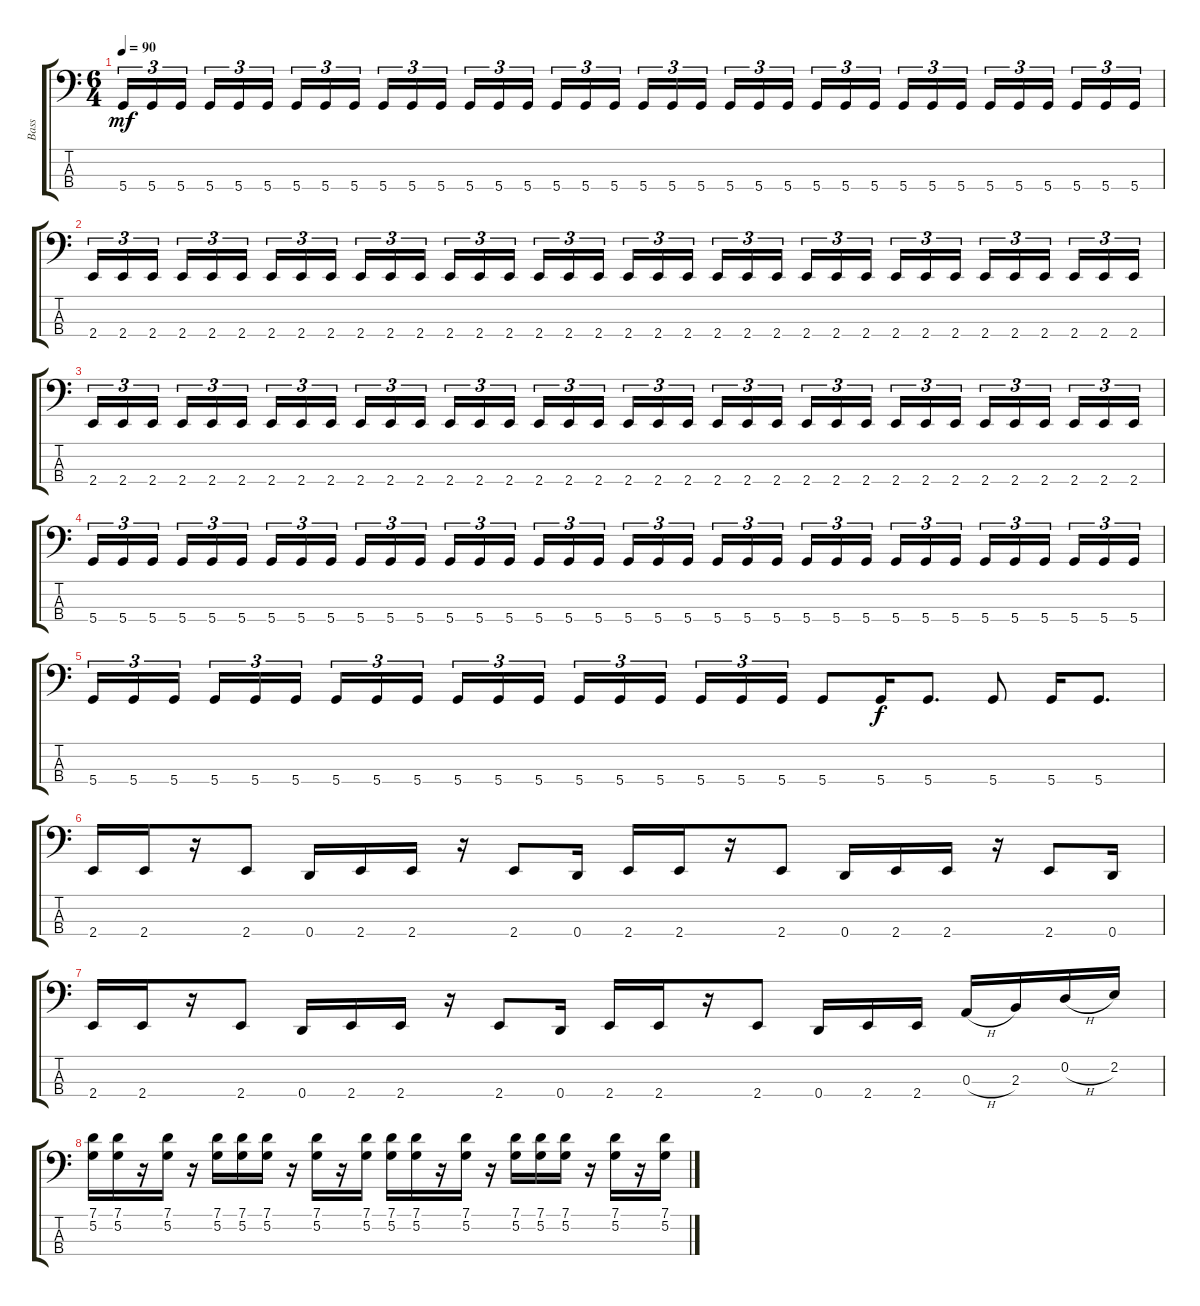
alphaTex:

\track ("Bass" "Bass") {instrument electricbassfinger}
\staff {score tabs}
\tuning (G2 D2 A1 D1) {hide}
\ts (6 4)
\tempo 90
\clef f4
\ks c
5.4.16{tu (3 2) dy mf} 5.4.16{tu (3 2)} 5.4.16{tu (3 2) beam splitsecondary} 5.4.16{tu (3 2)} 5.4.16{tu (3 2)} 5.4.16{tu (3 2) beam splitsecondary} 5.4.16{tu (3 2)} 5.4.16{tu (3 2)} 5.4.16{tu (3 2) beam splitsecondary} 5.4.16{tu (3 2)} 5.4.16{tu (3 2)} 5.4.16{tu (3 2) beam splitsecondary} 5.4.16{tu (3 2)} 5.4.16{tu (3 2)} 5.4.16{tu (3 2) beam splitsecondary} 5.4.16{tu (3 2)} 5.4.16{tu (3 2)} 5.4.16{tu (3 2)} 5.4.16{tu (3 2)} 5.4.16{tu (3 2)} 5.4.16{tu (3 2) beam splitsecondary} 5.4.16{tu (3 2)} 5.4.16{tu (3 2)} 5.4.16{tu (3 2) beam splitsecondary} 5.4.16{tu (3 2)} 5.4.16{tu (3 2)} 5.4.16{tu (3 2) beam splitsecondary} 5.4.16{tu (3 2)} 5.4.16{tu (3 2)} 5.4.16{tu (3 2) beam splitsecondary} 5.4.16{tu (3 2)} 5.4.16{tu (3 2)} 5.4.16{tu (3 2) beam splitsecondary} 5.4.16{tu (3 2)} 5.4.16{tu (3 2)} 5.4.16{tu (3 2)} |
2.4.16{tu (3 2)} 2.4.16{tu (3 2)} 2.4.16{tu (3 2) beam splitsecondary} 2.4.16{tu (3 2)} 2.4.16{tu (3 2)} 2.4.16{tu (3 2) beam splitsecondary} 2.4.16{tu (3 2)} 2.4.16{tu (3 2)} 2.4.16{tu (3 2) beam splitsecondary} 2.4.16{tu (3 2)} 2.4.16{tu (3 2)} 2.4.16{tu (3 2) beam splitsecondary} 2.4.16{tu (3 2)} 2.4.16{tu (3 2)} 2.4.16{tu (3 2) beam splitsecondary} 2.4.16{tu (3 2)} 2.4.16{tu (3 2)} 2.4.16{tu (3 2)} 2.4.16{tu (3 2)} 2.4.16{tu (3 2)} 2.4.16{tu (3 2) beam splitsecondary} 2.4.16{tu (3 2)} 2.4.16{tu (3 2)} 2.4.16{tu (3 2) beam splitsecondary} 2.4.16{tu (3 2)} 2.4.16{tu (3 2)} 2.4.16{tu (3 2) beam splitsecondary} 2.4.16{tu (3 2)} 2.4.16{tu (3 2)} 2.4.16{tu (3 2) beam splitsecondary} 2.4.16{tu (3 2)} 2.4.16{tu (3 2)} 2.4.16{tu (3 2) beam splitsecondary} 2.4.16{tu (3 2)} 2.4.16{tu (3 2)} 2.4.16{tu (3 2)} |
2.4.16{tu (3 2)} 2.4.16{tu (3 2)} 2.4.16{tu (3 2) beam splitsecondary} 2.4.16{tu (3 2)} 2.4.16{tu (3 2)} 2.4.16{tu (3 2) beam splitsecondary} 2.4.16{tu (3 2)} 2.4.16{tu (3 2)} 2.4.16{tu (3 2) beam splitsecondary} 2.4.16{tu (3 2)} 2.4.16{tu (3 2)} 2.4.16{tu (3 2) beam splitsecondary} 2.4.16{tu (3 2)} 2.4.16{tu (3 2)} 2.4.16{tu (3 2) beam splitsecondary} 2.4.16{tu (3 2)} 2.4.16{tu (3 2)} 2.4.16{tu (3 2)} 2.4.16{tu (3 2)} 2.4.16{tu (3 2)} 2.4.16{tu (3 2) beam splitsecondary} 2.4.16{tu (3 2)} 2.4.16{tu (3 2)} 2.4.16{tu (3 2) beam splitsecondary} 2.4.16{tu (3 2)} 2.4.16{tu (3 2)} 2.4.16{tu (3 2) beam splitsecondary} 2.4.16{tu (3 2)} 2.4.16{tu (3 2)} 2.4.16{tu (3 2) beam splitsecondary} 2.4.16{tu (3 2)} 2.4.16{tu (3 2)} 2.4.16{tu (3 2) beam splitsecondary} 2.4.16{tu (3 2)} 2.4.16{tu (3 2)} 2.4.16{tu (3 2)} |
5.4.16{tu (3 2)} 5.4.16{tu (3 2)} 5.4.16{tu (3 2) beam splitsecondary} 5.4.16{tu (3 2)} 5.4.16{tu (3 2)} 5.4.16{tu (3 2) beam splitsecondary} 5.4.16{tu (3 2)} 5.4.16{tu (3 2)} 5.4.16{tu (3 2) beam splitsecondary} 5.4.16{tu (3 2)} 5.4.16{tu (3 2)} 5.4.16{tu (3 2) beam splitsecondary} 5.4.16{tu (3 2)} 5.4.16{tu (3 2)} 5.4.16{tu (3 2) beam splitsecondary} 5.4.16{tu (3 2)} 5.4.16{tu (3 2)} 5.4.16{tu (3 2)} 5.4.16{tu (3 2)} 5.4.16{tu (3 2)} 5.4.16{tu (3 2) beam splitsecondary} 5.4.16{tu (3 2)} 5.4.16{tu (3 2)} 5.4.16{tu (3 2) beam splitsecondary} 5.4.16{tu (3 2)} 5.4.16{tu (3 2)} 5.4.16{tu (3 2) beam splitsecondary} 5.4.16{tu (3 2)} 5.4.16{tu (3 2)} 5.4.16{tu (3 2) beam splitsecondary} 5.4.16{tu (3 2)} 5.4.16{tu (3 2)} 5.4.16{tu (3 2) beam splitsecondary} 5.4.16{tu (3 2)} 5.4.16{tu (3 2)} 5.4.16{tu (3 2)} |
5.4.16{tu (3 2)} 5.4.16{tu (3 2)} 5.4.16{tu (3 2) beam splitsecondary} 5.4.16{tu (3 2)} 5.4.16{tu (3 2)} 5.4.16{tu (3 2) beam splitsecondary} 5.4.16{tu (3 2)} 5.4.16{tu (3 2)} 5.4.16{tu (3 2) beam splitsecondary} 5.4.16{tu (3 2)} 5.4.16{tu (3 2)} 5.4.16{tu (3 2) beam splitsecondary} 5.4.16{tu (3 2)} 5.4.16{tu (3 2)} 5.4.16{tu (3 2) beam splitsecondary} 5.4.16{tu (3 2)} 5.4.16{tu (3 2)} 5.4.16{tu (3 2)} 5.4.8 5.4.16{dy f} 5.4.8{d} 5.4.8 5.4.16 5.4.8{d} |
2.4.16 2.4.16 r.16 2.4.8 0.4.16 2.4.16 2.4.16 r.16 2.4.8 0.4.16 2.4.16 2.4.16 r.16 2.4.8 0.4.16 2.4.16 2.4.16 r.16 2.4.8 0.4.16 |
2.4.16 2.4.16 r.16 2.4.8 0.4.16 2.4.16 2.4.16 r.16 2.4.8 0.4.16 2.4.16 2.4.16 r.16 2.4.8 0.4.16 2.4.16 2.4.16 0.3{h}.16 2.3.16 0.2{h}.16 2.2.16 |
(7.1 5.2).16{instrument distortionguitar} (7.1 5.2).16 r.16 (7.1 5.2).16 r.16 (7.1 5.2).16 (7.1 5.2).16 (7.1 5.2).16 r.16 (7.1 5.2).16 r.16 (7.1 5.2).16 (7.1 5.2).16 (7.1 5.2).16 r.16 (7.1 5.2).16 r.16 (7.1 5.2).16 (7.1 5.2).16 (7.1 5.2).16 r.16 (7.1 5.2).16 r.16 (7.1 5.2).16
